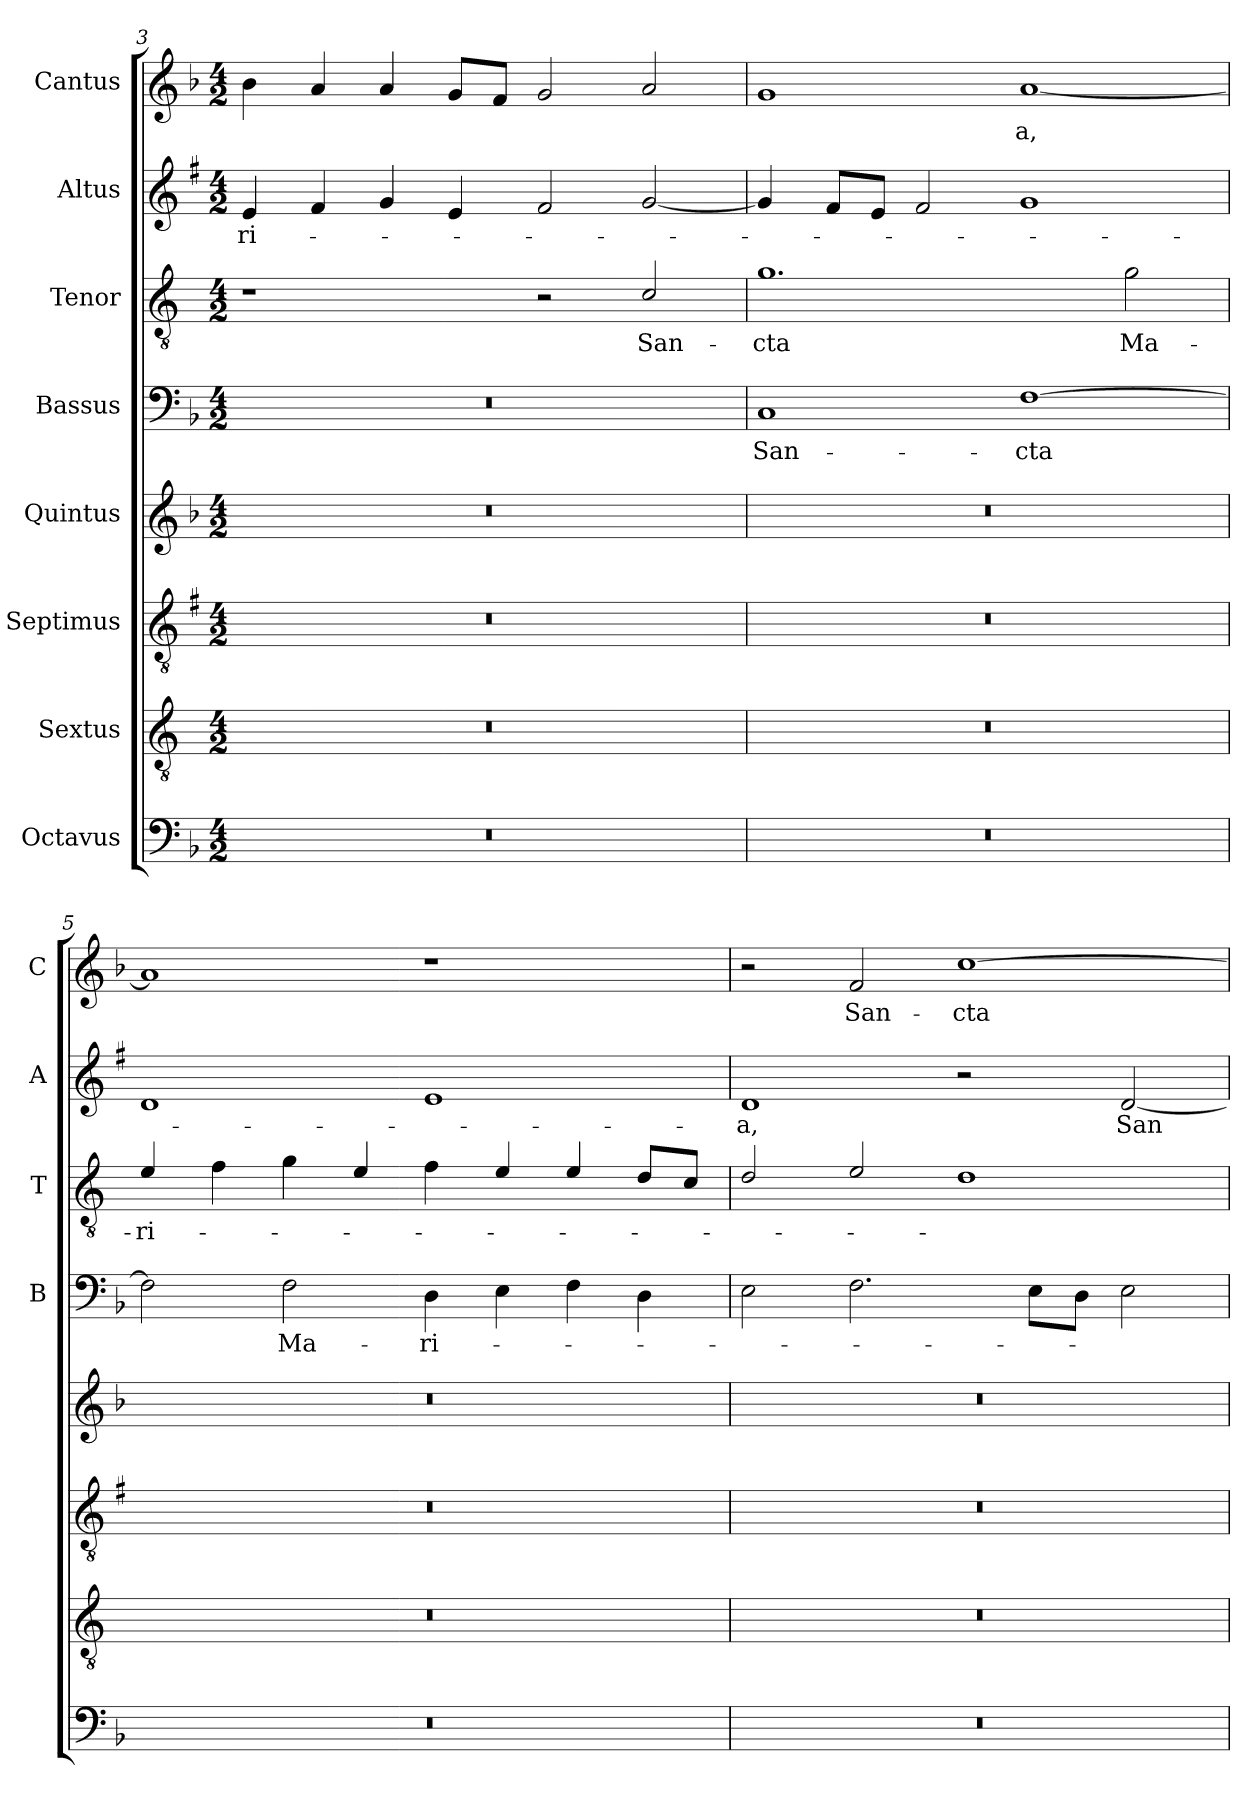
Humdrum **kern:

**kern	**kern	**kern	**kern	**kern	**text	**kern	**text	**kern	**text	**kern	**text
*part8	*part7	*part6	*part5	*part4	*part4	*part3	*part3	*part2	*part2	*part1	*part1
*staff8	*staff7	*staff6	*staff5	*staff4	*staff4	*staff3	*staff3	*staff2	*staff2	*staff1	*staff1
*I"Octavus	*I"Sextus	*I"Septimus	*I"Quintus	*I"Bassus	*	*I"Tenor	*	*I"Altus	*	*I"Cantus	*
*	*	*	*	*I'B	*	*I'T	*	*I'A	*	*I'C	*
*clefF4	*clefGv2	*clefGv2	*clefG2	*clefF4	*	*clefGv2	*	*clefG2	*	*clefG2	*
*	*ITrd4c7	*ITrd1c2	*	*	*	*ITrd4c7	*	*ITrd1c2	*	*	*
*k[b-]	*k[b-]	*k[b-]	*k[b-]	*k[b-]	*	*k[b-]	*	*k[b-]	*	*k[b-]	*
*F:	*F:	*F:	*F:	*F:	*	*F:	*	*F:	*	*F:	*
*M4/2	*M4/2	*M4/2	*M4/2	*M4/2	*	*M4/2	*	*M4/2	*	*M4/2	*
=3	=3	=3	=3	=3	=3	=3	=3	=3	=3	=3	=3
!	!	!	!	!	!	!	!	!	!LO:LY:b	!	!
0r	0r	0r	0r	0r	.	1r	.	4d/	-ri-	4b-\	.
.	.	.	.	.	.	.	.	4e/	.	4a/	.
.	.	.	.	.	.	.	.	4f/	.	4a/	.
.	.	.	.	.	.	.	.	4d/	.	8g/L	.
.	.	.	.	.	.	.	.	.	.	8f/J	.
.	.	.	.	.	.	2r	.	2e/	.	2g/	.
!	!	!	!	!	!	!	!LO:LY:b	!	!	!	!
.	.	.	.	.	.	2F/	San-	[2f/	.	2a/	.
=4	=4	=4	=4	=4	=4	=4	=4	=4	=4	=4	=4
!	!	!	!	!	!LO:LY:b	!	!LO:LY:b	!	!	!	!
0r	0r	0r	0r	1C	San-	1.c	-cta	4f/]	.	1g	.
.	.	.	.	.	.	.	.	8e/L	.	.	.
.	.	.	.	.	.	.	.	8d/J	.	.	.
.	.	.	.	.	.	.	.	2e/	.	.	.
!	!	!	!	!	!LO:LY:b	!	!	!	!	!	!LO:LY:b
.	.	.	.	[1F	-cta	.	.	1f	.	[1a	-a,
!	!	!	!	!	!	!	!LO:LY:b	!	!	!	!
.	.	.	.	.	.	2c\	Ma-	.	.	.	.
!!LO:LB:g=z
=5	=5	=5	=5	=5	=5	=5	=5	=5	=5	=5	=5
!	!	!	!	!	!	!	!LO:LY:b	!	!	!	!
0r	0r	0r	0r	2F\]	.	4A/	-ri-	1c	.	1a]	.
.	.	.	.	.	.	4B-\	.	.	.	.	.
!	!	!	!	!	!LO:LY:b	!	!	!	!	!	!
.	.	.	.	2F\	Ma-	4c\	.	.	.	.	.
.	.	.	.	.	.	4A/	.	.	.	.	.
!	!	!	!	!	!LO:LY:b	!	!	!	!	!	!
.	.	.	.	4D\	-ri-	4B-\	.	1d	.	1r	.
.	.	.	.	4E\	.	4A/	.	.	.	.	.
.	.	.	.	4F\	.	4A/	.	.	.	.	.
.	.	.	.	4D\	.	8G/L	.	.	.	.	.
.	.	.	.	.	.	8F/J	.	.	.	.	.
=6	=6	=6	=6	=6	=6	=6	=6	=6	=6	=6	=6
!	!	!	!	!	!	!	!	!	!LO:LY:b	!	!
0r	0r	0r	0r	2E\	.	2G/	.	1c	-a,	2r	.
!	!	!	!	!	!	!	!	!	!	!	!LO:LY:b
.	.	.	.	2.F\	.	2A/	.	.	.	2f/	San-
!	!	!	!	!	!	!	!	!	!	!	!LO:LY:b
.	.	.	.	.	.	1G	.	2r	.	[1cc	-cta
.	.	.	.	8E\L	.	.	.	.	.	.	.
.	.	.	.	8D\J	.	.	.	.	.	.	.
!	!	!	!	!	!	!	!	!	!LO:LY:b	!	!
.	.	.	.	2E\	.	.	.	[2c/	San-	.	.
=	=	=	=	=	=	=	=	=	=	=	=
*-	*-	*-	*-	*-	*-	*-	*-	*-	*-	*-	*-
